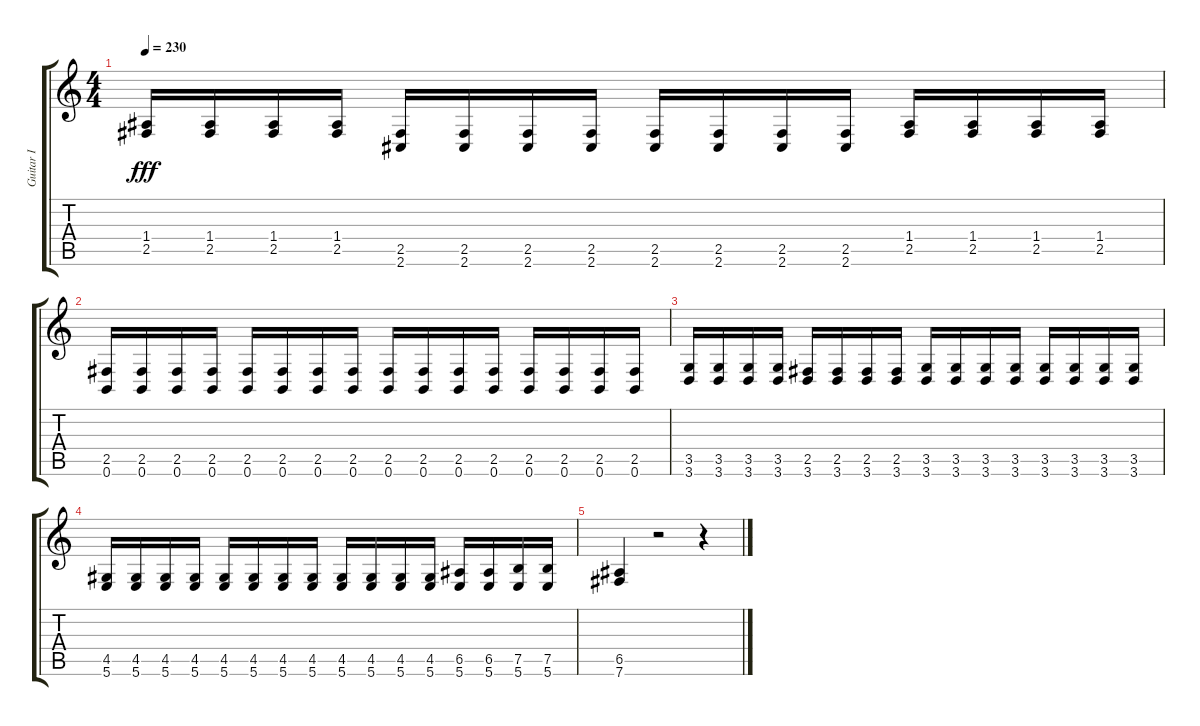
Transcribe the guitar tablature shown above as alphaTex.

\track ("Guitar I" "Guitar I") {instrument distortionguitar}
\staff {score tabs}
\tuning (B3 Gb3 D3 A2 E2 B1) {hide}
\ts (4 4)
\tempo 230
\clef g2
\ks c
(1.4 2.5).16{dy fff} (1.4 2.5).16 (1.4 2.5).16 (1.4 2.5).16 (2.5 2.6).16 (2.5 2.6).16 (2.5 2.6).16 (2.5 2.6).16 (2.5 2.6).16 (2.5 2.6).16 (2.5 2.6).16 (2.5 2.6).16 (1.4 2.5).16 (1.4 2.5).16 (1.4 2.5).16 (1.4 2.5).16 |
(2.5 0.6).16 (2.5 0.6).16 (2.5 0.6).16 (2.5 0.6).16 (2.5 0.6).16 (2.5 0.6).16 (2.5 0.6).16 (2.5 0.6).16 (2.5 0.6).16 (2.5 0.6).16 (2.5 0.6).16 (2.5 0.6).16 (2.5 0.6).16 (2.5 0.6).16 (2.5 0.6).16 (2.5 0.6).16 |
(3.5 3.6).16 (3.5 3.6).16 (3.5 3.6).16 (3.5 3.6).16 (2.5 3.6).16 (2.5 3.6).16 (2.5 3.6).16 (2.5 3.6).16 (3.5 3.6).16 (3.5 3.6).16 (3.5 3.6).16 (3.5 3.6).16 (3.5 3.6).16 (3.5 3.6).16 (3.5 3.6).16 (3.5 3.6).16 |
(4.5 5.6).16 (4.5 5.6).16 (4.5 5.6).16 (4.5 5.6).16 (4.5 5.6).16 (4.5 5.6).16 (4.5 5.6).16 (4.5 5.6).16 (4.5 5.6).16 (4.5 5.6).16 (4.5 5.6).16 (4.5 5.6).16 (6.5 5.6).16 (6.5 5.6).16 (7.5 5.6).16 (7.5 5.6).16 |
(6.5 7.6).4 r.2 r.4
